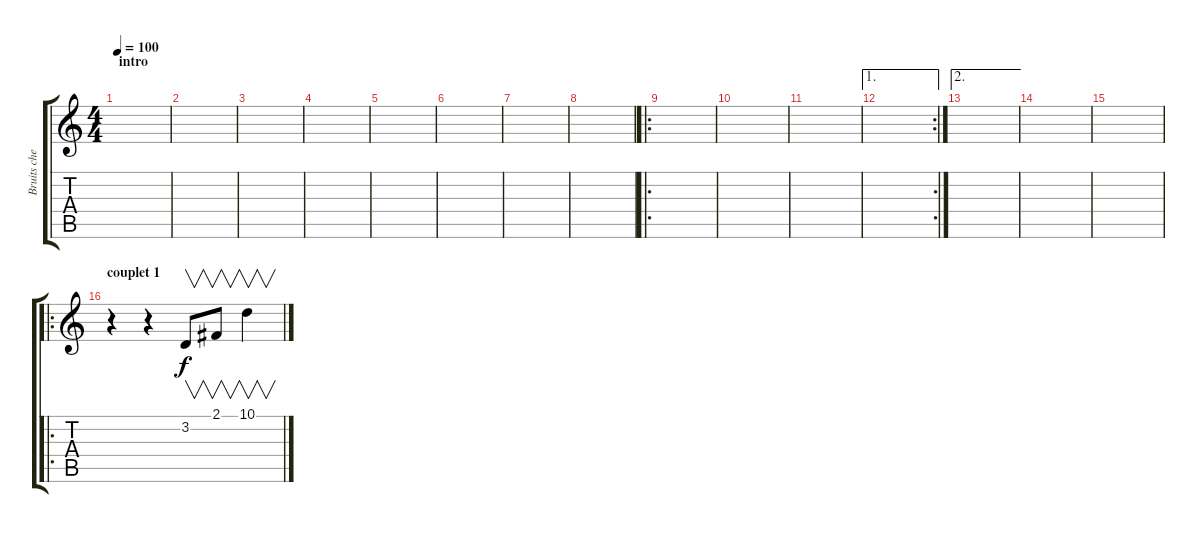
\track ("Bruits chelous" "Bruits che") {instrument drawbarorgan}
\staff {score tabs}
\tuning (E4 B3 G3 D3 A2 E2) {hide}
\ts (4 4)
\section ("" "intro")
\tempo 100
\clef g2
\ks c
|
|
|
|
|
|
|
|
\ro
|
|
|
\ae 1
\rc 2
|
\ae 2
|
|
|
\ro
\section ("" "couplet 1")
r.4 r.4 3.2.8{v} 2.1.8{v} 10.1.4{v}
